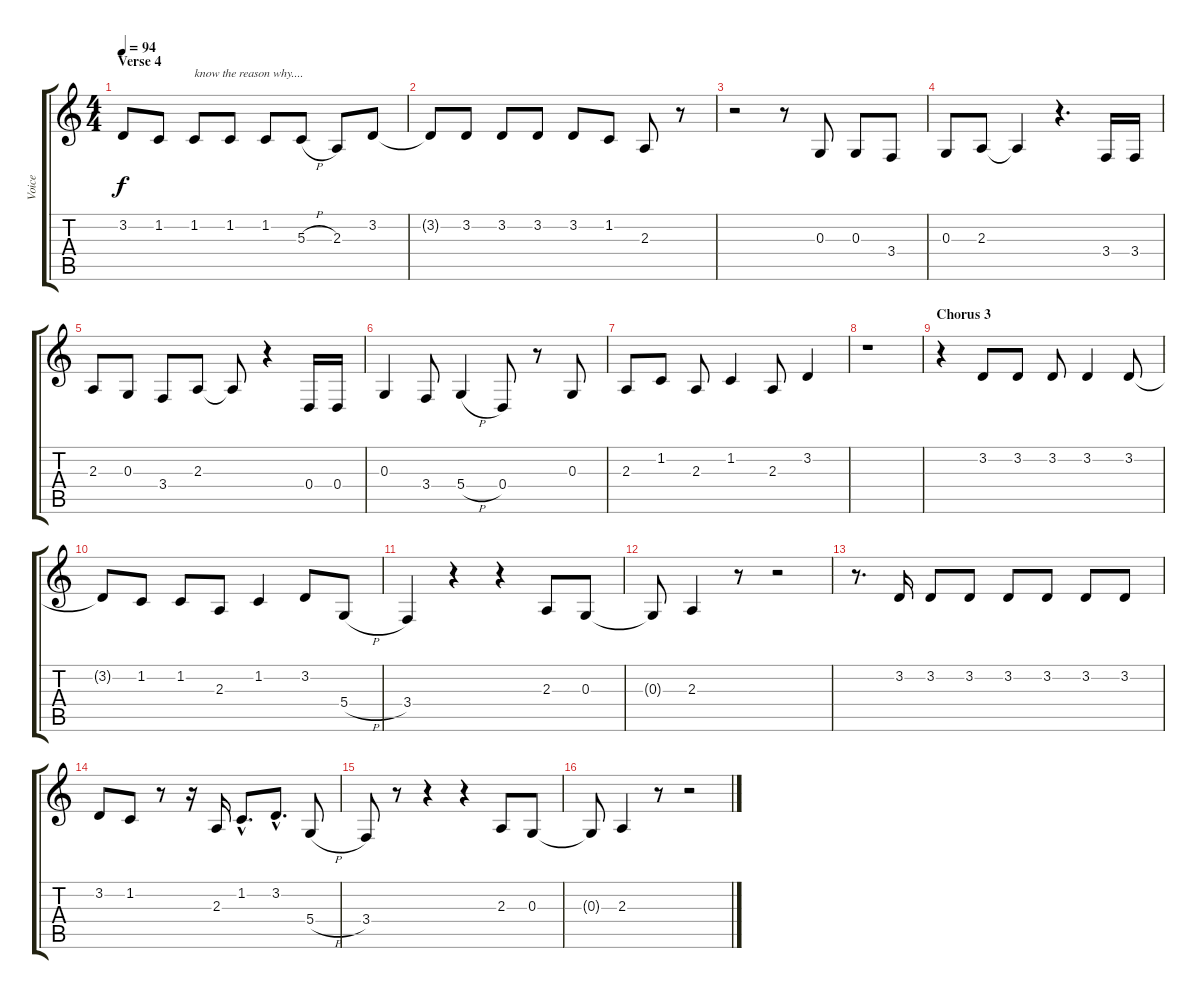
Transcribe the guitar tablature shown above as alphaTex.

\track ("Voice" "Voice") {instrument clarinet}
\staff {score tabs}
\tuning (E4 B3 G3 D3 A2 E2) {hide}
\ts (4 4)
\section ("" "Verse 4")
\tempo 94
\clef g2
\ks c
3.2{t}.8{dy f} 1.2.8 1.2.8{txt "know the reason why...."} 1.2.8 1.2.8 5.3{h}.8 2.3.8 3.2.8 |
3.2{t}.8 3.2.8 3.2.8 3.2.8 3.2.8 1.2.8 2.3.8 r.8 |
r.2 r.8 0.3.8 0.3.8 3.4.8 |
0.3.8 2.3.8 2.3{t}.4 r.4{d} 3.4.16 3.4.16 |
2.3.8 0.3.8 3.4.8 2.3.8 2.3{t}.8 r.4 0.4.16 0.4.16 |
0.3.4 3.4.8 5.4{h}.4 0.4.8 r.8 0.3.8 |
2.3.8 1.2.8 2.3.8 1.2.4 2.3.8 3.2.4 |
r.1 |
\section ("" "Chorus 3")
r.4{volume 14} 3.2.8 3.2.8 3.2.8 3.2.4 3.2.8 |
3.2{t}.8 1.2.8 1.2.8 2.3.8 1.2.4 3.2.8 5.4{h}.8 |
3.4.4 r.4 r.4 2.3.8 0.3.8 |
0.3{t}.8 2.3.4 r.8 r.2 |
r.8{d volume 14} 3.2.16 3.2.8 3.2.8 3.2.8 3.2.8 3.2.8 3.2.8 |
3.2.8 1.2.8 r.8 r.16 2.3.16 1.2{hac}.8{d} 3.2{hac}.8{d} 5.4{h}.8 |
3.4.8 r.8 r.4 r.4 2.3.8 0.3.8 |
0.3{t}.8 2.3.4 r.8 r.2
